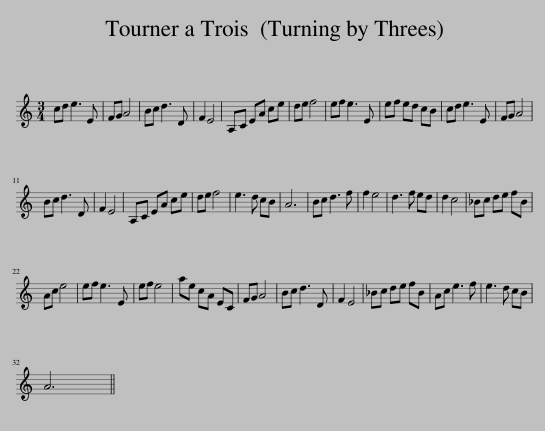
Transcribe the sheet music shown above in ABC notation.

X:1
L:1/8
M:3/4
I:linebreak $
K:C
V:1 treble
V:1
 cd e3 E | FG A4 | Bc d3 D | F2 E4 | A,C EA ce | %5
 de f4 | ef e3 E | ef ed cB | cd e3 E | FG A4 |$ %10
 Bc d3 D | F2 E4 | A,C EA ce | de f4 | e3 d cB | %15
 A6 | Bc d3 f | f2 e4 | d3 f ed | d2 c4 | %20
 _Bc de fB |$ Ac e4 | ef e3 E | ef e4 | ae cA EC | %25
 FG A4 | Bc d3 D | F2 E4 | _Bc de fB | Ac e3 f | %30
 e3 d cB |$ A6 || %32
